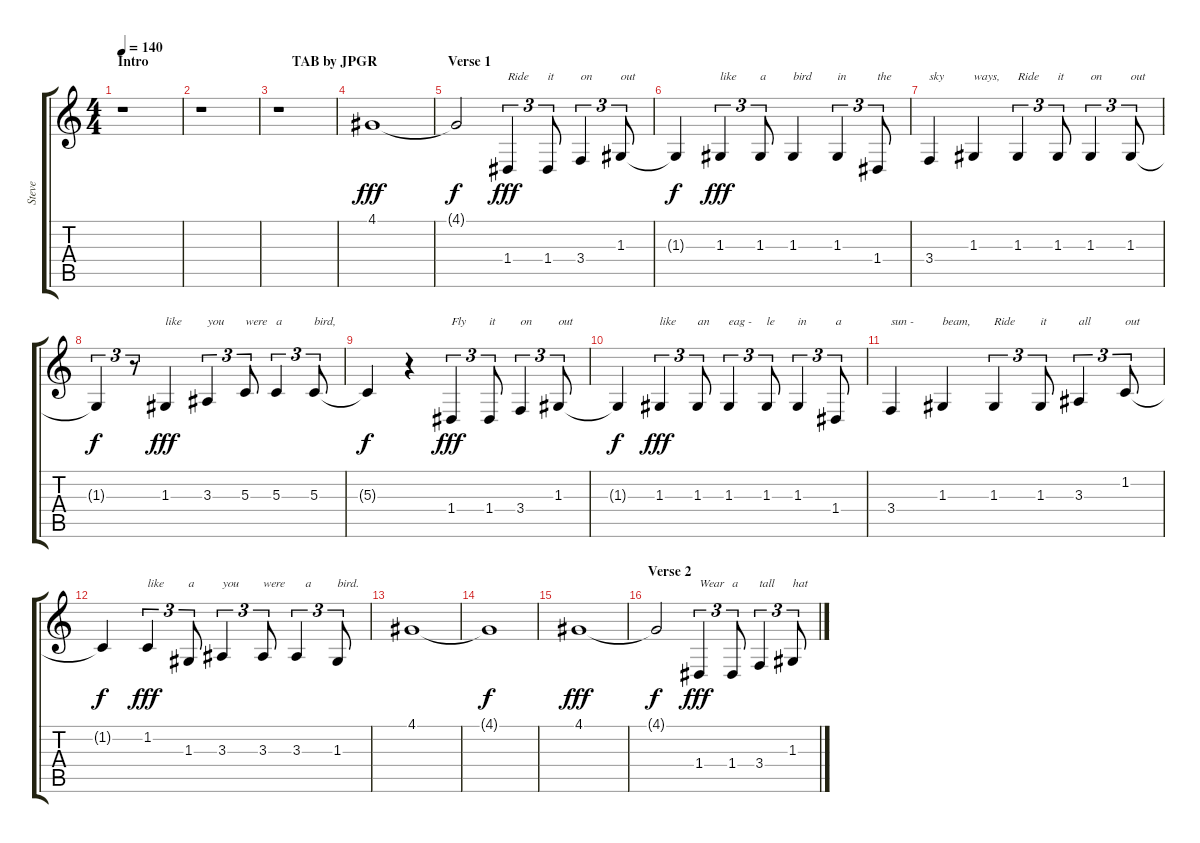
\track ("Steve" "Steve") {instrument lead6voice}
\staff {score tabs}
\tuning (E4 B3 G3 D3 A2 E2) {hide}
\ts (4 4)
\section ("" "Intro                                         TAB by JPGR")
\tempo 140
\clef g2
\ks c
r.1{dy fff instrument lead6voice} |
r.1 |
r.1 |
4.1.1 |
\section ("" "Verse 1")
4.1{t}.2{dy f} 1.4.4{tu (3 2) txt "Ride" dy fff instrument lead6voice} 1.4.8{tu (3 2) txt "it"} 3.4.4{tu (3 2) txt "on"} 1.3.8{tu (3 2) txt "out"} |
1.3{t}.4{dy f} 1.3.4{tu (3 2) txt "like" dy fff} 1.3.8{tu (3 2) txt "a"} 1.3.4{txt "bird"} 1.3.4{tu (3 2) txt "in"} 1.4.8{tu (3 2) txt "the"} |
3.4.4{txt "sky"} 1.3.4{txt "ways,"} 1.3.4{tu (3 2) txt "Ride"} 1.3.8{tu (3 2) txt "it"} 1.3.4{tu (3 2) txt "on"} 1.3.8{tu (3 2) txt "out"} |
1.3{t}.4{tu (3 2) dy f} r.8{tu (3 2)} 1.3.4{txt "like" dy fff} 3.3.4{tu (3 2) txt "you"} 5.3.8{tu (3 2) txt "were"} 5.3.4{tu (3 2) txt "a"} 5.3.8{tu (3 2) txt "bird,"} |
5.3{t}.4{dy f} r.4 1.4.4{tu (3 2) txt "Fly" dy fff} 1.4.8{tu (3 2) txt "it"} 3.4.4{tu (3 2) txt "on"} 1.3.8{tu (3 2) txt "out"} |
1.3{t}.4{dy f} 1.3.4{tu (3 2) txt "like" dy fff} 1.3.8{tu (3 2) txt "an"} 1.3.4{tu (3 2) txt "eag -"} 1.3.8{tu (3 2) txt "le"} 1.3.4{tu (3 2) txt "in"} 1.4.8{tu (3 2) txt "a"} |
3.4.4{txt "sun -"} 1.3.4{txt "beam,"} 1.3.4{tu (3 2) txt "Ride"} 1.3.8{tu (3 2) txt "it"} 3.3.4{tu (3 2) txt "all"} 1.2.8{tu (3 2) txt "out"} |
1.2{t}.4{dy f} 1.2.4{tu (3 2) txt "like" dy fff} 1.3.8{tu (3 2) txt "a"} 3.3.4{tu (3 2) txt "you"} 3.3.8{tu (3 2) txt "were"} 3.3.4{tu (3 2) txt "   a"} 1.3.8{tu (3 2) txt "bird."} |
4.1.1{instrument voiceoohs} |
4.1{t}.1{dy f} |
4.1.1{dy fff} |
\section ("" "Verse 2")
4.1{t}.2{dy f} 1.4.4{tu (3 2) txt "Wear" dy fff instrument lead6voice} 1.4.8{tu (3 2) txt "a"} 3.4.4{tu (3 2) txt "tall"} 1.3.8{tu (3 2) txt "hat"}
